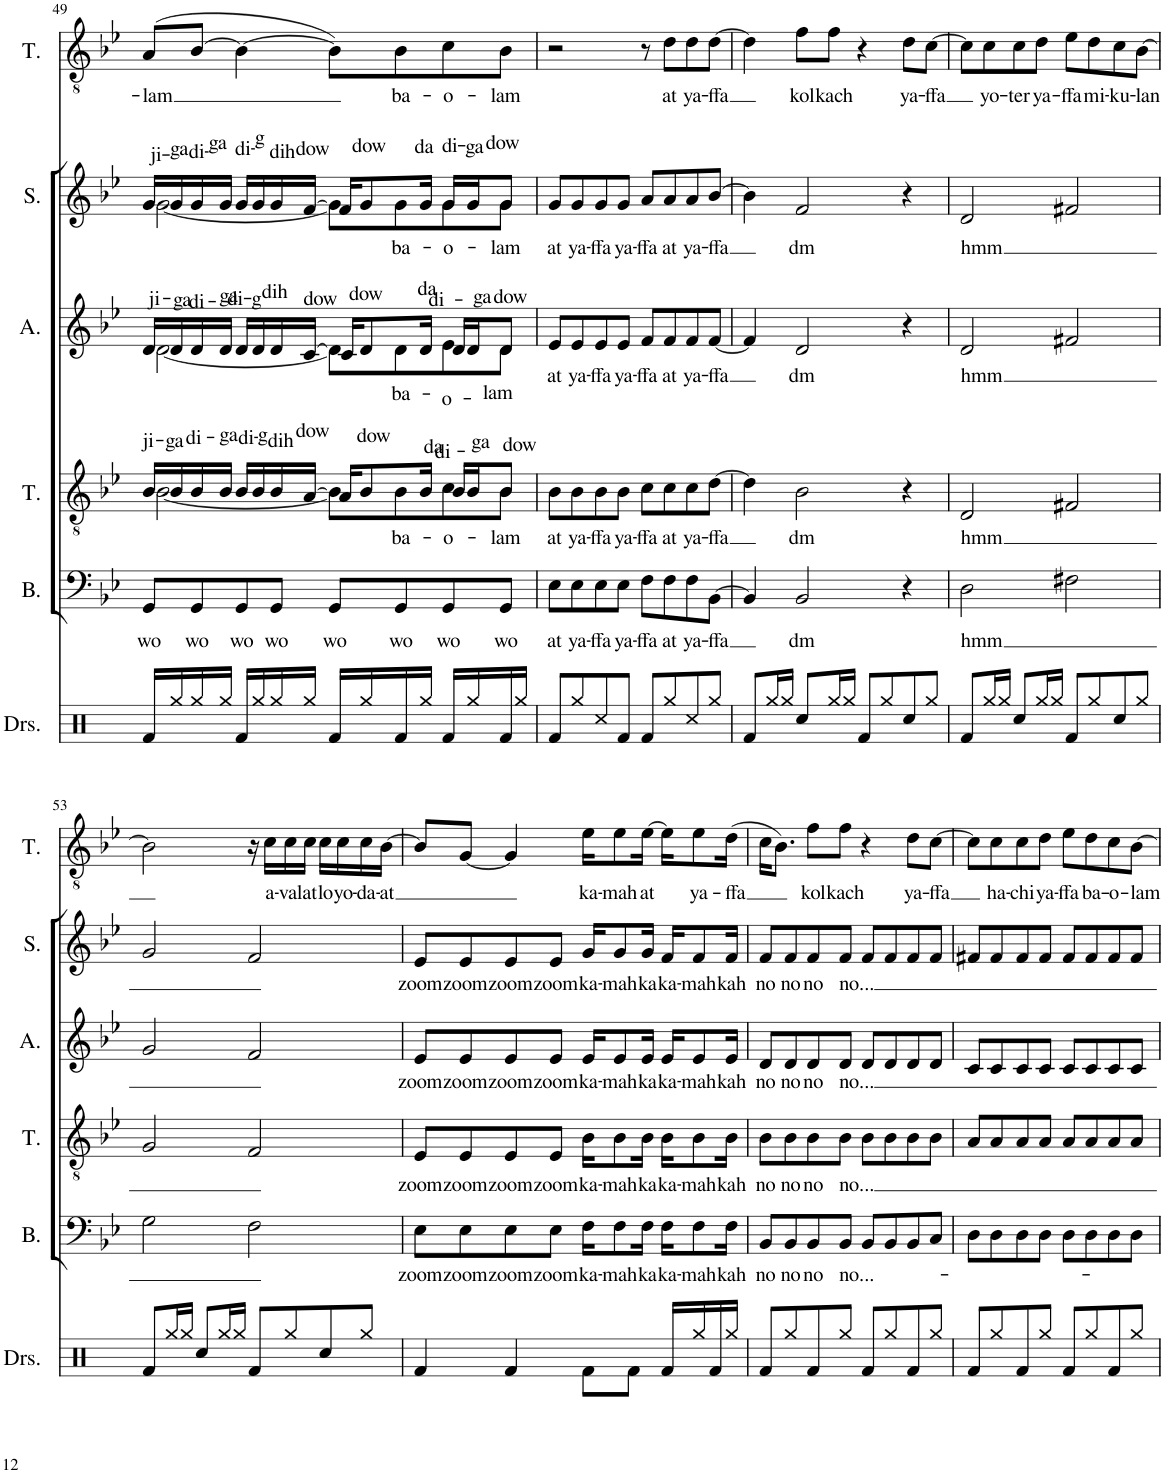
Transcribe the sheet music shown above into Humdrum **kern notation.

**kern	**kern	**text	**kern	**text	**kern	**text	**kern	**text	**kern	**text
*part6	*part5	*part5	*part4	*part4	*part3	*part3	*part2	*part2	*part1	*part1
*staff6	*staff5	*staff5	*staff4	*staff4	*staff3	*staff3	*staff2	*staff2	*staff1	*staff1
*I"Drumset	*I"Bass	*	*I"Tenor	*	*I"Alto	*	*I"Soprano	*	*I"Tenor	*
*I'Drs.	*I'B.	*	*I'T.	*	*I'A.	*	*I'S.	*	*I'T.	*
!!LO:PB:g=z
*clefX	*clefF4	*	*clefGv2	*	*clefG2	*	*clefG2	*	*clefGv2	*
*k[]	*k[b-e-]	*	*k[b-e-]	*	*k[b-e-]	*	*k[b-e-]	*	*k[b-e-]	*
*M4/4	*M4/4	*	*M4/4	*	*M4/4	*	*M4/4	*	*M4/4	*
=49	=49	=49	=49	=49	=49	=49	=49	=49	=49	=49
!	!	!LO:LY:b	!	!LO:LY:a	!	!LO:LY:a	!	!LO:LY:a	!	!LO:LY:b
*	*	*	*^	*	*^	*	*^	*	*	*
16Rf/LL	8GG/L	wo	16B-/LL	[2B-\	ji-	16d/LL	[2d\	ji-	16g/LL	[2g\	ji-	(8A/L	-lam
!	!	!	!	!	!LO:LY:a	!	!	!LO:LY:a	!	!	!LO:LY:a	!	!
16Rgg/	.	.	16B-/	.	-ga	16d/	.	-ga	16g/	.	-ga	.	.
!	!	!LO:LY:b	!	!	!LO:LY:a	!	!	!LO:LY:a	!	!	!LO:LY:a	!	!
16Rgg/	8GG/	wo	16B-/	.	di-	16d/	.	di-	16g/	.	di-	[8B-/J	.
!	!	!	!	!	!LO:LY:a	!	!	!LO:LY:a	!	!	!LO:LY:a	!	!
16Rgg/JJ	.	.	16B-/JJ	.	-ga	16d/JJ	.	-ga	16g/JJ	.	-ga	.	.
!	!	!LO:LY:b	!	!	!LO:LY:a	!	!	!LO:LY:a	!	!	!LO:LY:a	!	!
16Rf/LL	8GG/	wo	16B-/LL	.	di-	16d/LL	.	di-	16g/LL	.	di-	4B-\_	.
!	!	!	!	!	!LO:LY:a	!	!	!LO:LY:a	!	!	!LO:LY:a	!	!
16Rgg/	.	.	16B-/	.	-g	16d/	.	-g	16g/	.	-g	.	.
!	!	!LO:LY:b	!	!	!LO:LY:a	!	!	!LO:LY:a	!	!	!LO:LY:a	!	!
16Rgg/	8GG/J	wo	16B-/	.	dih	16d/	.	dih	16g/	.	dih	.	.
!	!	!	!	!	!LO:LY:a	!	!	!LO:LY:a	!	!	!LO:LY:a	!	!
16Rgg/JJ	.	.	[16A/JJ	.	dow	[16c/JJ	.	dow	[16f/JJ	.	dow	.	.
!	!	!LO:LY:b	!	!	!	!	!	!	!	!	!	!	!
16Rf/LL	8GG/L	wo	16A/KL]	8B-\L]	.	16c/KL]	8d\L]	.	16f/KL]	8g\L]	.	8B-\L])	.
!	!	!	!	!	!LO:LY:a	!	!	!LO:LY:a	!	!	!LO:LY:a	!	!
16Rgg/	.	.	8B-/	.	dow	8d/	.	dow	8g/	.	dow	.	.
!	!	!LO:LY:b	!	!	!LO:LY:b	!	!	!LO:LY:b	!	!	!LO:LY:b	!	!LO:LY:b
16Rf/	8GG/	wo	.	8B-\	ba-	.	8d\	ba-	.	8g\	ba-	8B-\	ba-
!	!	!	!	!	!LO:LY:a	!	!	!LO:LY:a	!	!	!LO:LY:a	!	!
16Rgg/JJ	.	.	16B-/Jk	.	da	16d/Jk	.	da	16g/Jk	.	da	.	.
!	!	!LO:LY:b	!	!	!LO:LY:a	!	!	!	!	!	!	!	!
!	!	!	!	!	!LO:LY:b	!	!	!LO:LY:a	!	!	!	!	!
!	!	!	!	!	!	!	!	!LO:LY:b	!	!	!LO:LY:a	!	!
!	!	!	!	!	!	!	!	!	!	!	!LO:LY:b	!	!LO:LY:b
16Rf/LL	8GG/	wo	16B-/LL	8c\	-o-	16d/LL	8e-\	-o-	16g/LL	8g\	-o-	8c\	-o-
!	!	!	!	!	!LO:LY:a	!	!	!LO:LY:a	!	!	!LO:LY:a	!	!
16Rgg/	.	.	16B-/J	.	-ga	16d/J	.	-ga	16g/J	.	-ga	.	.
!	!	!LO:LY:b	!	!	!LO:LY:a	!	!	!	!	!	!	!	!
!	!	!	!	!	!LO:LY:b	!	!	!LO:LY:a	!	!	!	!	!
!	!	!	!	!	!	!	!	!LO:LY:b	!	!	!LO:LY:a	!	!
!	!	!	!	!	!	!	!	!	!	!	!LO:LY:b	!	!LO:LY:b
16Rf/	8GG/J	wo	8B-/J	8B-\J	-lam	8d/J	8d\J	-lam	8g/J	8g\J	-lam	8B-\J	-lam
16Rgg/JJ	.	.	.	.	.	.	.	.	.	.	.	.	.
*	*	*	*v	*v	*	*	*	*	*v	*v	*	*	*
*	*	*	*	*	*v	*v	*	*	*	*	*
=50	=50	=50	=50	=50	=50	=50	=50	=50	=50	=50
!	!	!LO:LY:b	!	!LO:LY:b	!	!LO:LY:b	!	!LO:LY:b	!	!
8Rf/L	8E-\L	at	8B-\L	at	8e-/L	at	8g/L	at	2r	.
!	!	!LO:LY:b	!	!LO:LY:b	!	!LO:LY:b	!	!LO:LY:b	!	!
8Rgg/	8E-\	ya-	8B-\	ya-	8e-/	ya-	8g/	ya-	.	.
!	!	!LO:LY:b	!	!LO:LY:b	!	!LO:LY:b	!	!LO:LY:b	!	!
8Rcc/	8E-\	-ffa	8B-\	-ffa	8e-/	-ffa	8g/	-ffa	.	.
!	!	!LO:LY:b	!	!LO:LY:b	!	!LO:LY:b	!	!LO:LY:b	!	!
8Rf/J	8E-\J	ya-	8B-\J	ya-	8e-/J	ya-	8g/J	ya-	.	.
!	!	!LO:LY:b	!	!LO:LY:b	!	!LO:LY:b	!	!LO:LY:b	!	!
8Rf/L	8F\L	-ffa	8c\L	-ffa	8f/L	-ffa	8a/L	-ffa	8r	.
!	!	!LO:LY:b	!	!LO:LY:b	!	!LO:LY:b	!	!LO:LY:b	!	!LO:LY:b
8Rgg/	8F\	at	8c\	at	8f/	at	8a/	at	8d\L	at
!	!	!LO:LY:b	!	!LO:LY:b	!	!LO:LY:b	!	!LO:LY:b	!	!LO:LY:b
8Rcc/	8F\	ya-	8c\	ya-	8f/	ya-	8a/	ya-	8d\	ya-
!	!	!LO:LY:b	!	!LO:LY:b	!	!LO:LY:b	!	!LO:LY:b	!	!LO:LY:b
8Rgg/J	[8BB-\J	-ffa	[8d\J	-ffa	[8f/J	-ffa	[8b-/J	-ffa	[8d\J	-ffa
=51	=51	=51	=51	=51	=51	=51	=51	=51	=51	=51
8Rf/L	4BB-/]	.	4d\]	.	4f/]	.	4b-\]	.	4d\]	.
16Rgg/L	.	.	.	.	.	.	.	.	.	.
16Rgg/JJ	.	.	.	.	.	.	.	.	.	.
!	!	!LO:LY:b	!	!LO:LY:b	!	!LO:LY:b	!	!LO:LY:b	!	!LO:LY:b
8Rcc/L	2BB-/	dm	2B-\	dm	2d/	dm	2f/	dm	8f\L	kol
!	!	!	!	!	!	!	!	!	!	!LO:LY:b
16Rgg/L	.	.	.	.	.	.	.	.	8f\J	kach
16Rgg/JJ	.	.	.	.	.	.	.	.	.	.
8Rf/L	.	.	.	.	.	.	.	.	4r	.
8Rgg/	.	.	.	.	.	.	.	.	.	.
!	!	!	!	!	!	!	!	!	!	!LO:LY:b
8Rcc/	4r	.	4r	.	4r	.	4r	.	8d\L	ya-
!	!	!	!	!	!	!	!	!	!	!LO:LY:b
8Rgg/J	.	.	.	.	.	.	.	.	[8c\J	-ffa
=52	=52	=52	=52	=52	=52	=52	=52	=52	=52	=52
!	!	!LO:LY:b	!	!LO:LY:b	!	!LO:LY:b	!	!LO:LY:b	!	!
8Rf/L	2D\	hmm	2D/	hmm	2d/	hmm	2d/	hmm	8c\L]	.
!	!	!	!	!	!	!	!	!	!	!LO:LY:b
16Rgg/L	.	.	.	.	.	.	.	.	8c\	yo-
16Rgg/JJ	.	.	.	.	.	.	.	.	.	.
!	!	!	!	!	!	!	!	!	!	!LO:LY:b
8Rcc/L	.	.	.	.	.	.	.	.	8c\	-ter
!	!	!	!	!	!	!	!	!	!	!LO:LY:b
16Rgg/L	.	.	.	.	.	.	.	.	8d\J	ya-
16Rgg/JJ	.	.	.	.	.	.	.	.	.	.
!	!	!	!	!	!	!	!	!	!	!LO:LY:b
8Rf/L	2F#X\	.	2F#X/	.	2f#X/	.	2f#X/	.	8e-\L	-ffa
!	!	!	!	!	!	!	!	!	!	!LO:LY:b
8Rgg/	.	.	.	.	.	.	.	.	8d\	mi-
!	!	!	!	!	!	!	!	!	!	!LO:LY:b
8Rcc/	.	.	.	.	.	.	.	.	8c\	-ku-
!	!	!	!	!	!	!	!	!	!	!LO:LY:b
8Rgg/J	.	.	.	.	.	.	.	.	[8B-\J	-lan
!!LO:LB:g=z
=53	=53	=53	=53	=53	=53	=53	=53	=53	=53	=53
8Rf/L	2G\	.	2G/	.	2g/	.	2g/	.	2B-\]	.
16Rgg/L	.	.	.	.	.	.	.	.	.	.
16Rgg/JJ	.	.	.	.	.	.	.	.	.	.
8Rcc/L	.	.	.	.	.	.	.	.	.	.
16Rgg/L	.	.	.	.	.	.	.	.	.	.
16Rgg/JJ	.	.	.	.	.	.	.	.	.	.
8Rf/L	2F\	.	2F/	.	2f/	.	2f/	.	16r	.
!	!	!	!	!	!	!	!	!	!	!LO:LY:b
.	.	.	.	.	.	.	.	.	16c\LL	a-
!	!	!	!	!	!	!	!	!	!	!LO:LY:b
8Rgg/	.	.	.	.	.	.	.	.	16c\	-val
!	!	!	!	!	!	!	!	!	!	!LO:LY:b
.	.	.	.	.	.	.	.	.	16c\JJ	at
!	!	!	!	!	!	!	!	!	!	!LO:LY:b
8Rcc/	.	.	.	.	.	.	.	.	16c\LL	lo
!	!	!	!	!	!	!	!	!	!	!LO:LY:b
.	.	.	.	.	.	.	.	.	16c\	yo-
!	!	!	!	!	!	!	!	!	!	!LO:LY:b
8Rgg/J	.	.	.	.	.	.	.	.	16c\	-da-
!	!	!	!	!	!	!	!	!	!	!LO:LY:b
.	.	.	.	.	.	.	.	.	[16B-\JJ	-at
=54	=54	=54	=54	=54	=54	=54	=54	=54	=54	=54
!	!	!LO:LY:b	!	!LO:LY:b	!	!LO:LY:b	!	!LO:LY:b	!	!
4Rf/	8E-\L	zoom	8E-/L	zoom	8e-/L	zoom	8e-/L	zoom	8B-/L]	.
!	!	!LO:LY:b	!	!LO:LY:b	!	!LO:LY:b	!	!LO:LY:b	!	!
.	8E-\	zoom	8E-/	zoom	8e-/	zoom	8e-/	zoom	[8G/J	.
!	!	!LO:LY:b	!	!LO:LY:b	!	!LO:LY:b	!	!LO:LY:b	!	!
4Rf/	8E-\	zoom	8E-/	zoom	8e-/	zoom	8e-/	zoom	4G/]	.
!	!	!LO:LY:b	!	!LO:LY:b	!	!LO:LY:b	!	!LO:LY:b	!	!
.	8E-\J	zoom	8E-/J	zoom	8e-/J	zoom	8e-/J	zoom	.	.
!	!	!LO:LY:b	!	!LO:LY:b	!	!LO:LY:b	!	!LO:LY:b	!	!LO:LY:b
8Rf\L	16F\KL	ka-	16B-\KL	ka-	16e-/KL	ka-	16g/KL	ka-	16e-\KL	ka-
!	!	!LO:LY:b	!	!LO:LY:b	!	!LO:LY:b	!	!LO:LY:b	!	!LO:LY:b
.	8F\	-mah	8B-\	-mah	8e-/	-mah	8g/	-mah	8e-\	-mah
8Rf\J	.	.	.	.	.	.	.	.	.	.
!	!	!LO:LY:b	!	!LO:LY:b	!	!LO:LY:b	!	!LO:LY:b	!	!LO:LY:b
.	16F\Jk	ka	16B-\Jk	ka	16e-/Jk	ka	16g/Jk	ka	[16e-\Jk	at
!	!	!LO:LY:b	!	!LO:LY:b	!	!LO:LY:b	!	!LO:LY:b	!	!
16Rf/LL	16F\KL	ka-	16B-\KL	ka-	16e-/KL	ka-	16f/KL	ka-	16e-\KL]	.
!	!	!LO:LY:b	!	!LO:LY:b	!	!LO:LY:b	!	!LO:LY:b	!	!LO:LY:b
16Rgg/	8F\	-mah	8B-\	-mah	8e-/	-mah	8f/	-mah	8e-\	ya-
16Rf/	.	.	.	.	.	.	.	.	.	.
!	!	!LO:LY:b	!	!LO:LY:b	!	!LO:LY:b	!	!LO:LY:b	!	!LO:LY:b
16Rgg/JJ	16F\Jk	kah	16B-\Jk	kah	16e-/Jk	kah	16f/Jk	kah	(16d\Jk	-ffa
=55	=55	=55	=55	=55	=55	=55	=55	=55	=55	=55
!	!	!LO:LY:b	!	!LO:LY:b	!	!LO:LY:b	!	!LO:LY:b	!	!
8Rf/L	8BB-/L	no	8B-\L	no	8d/L	no	8f/L	no	16c\KL	.
.	.	.	.	.	.	.	.	.	8.B-\J)	.
!	!	!LO:LY:b	!	!LO:LY:b	!	!LO:LY:b	!	!LO:LY:b	!	!
8Rgg/	8BB-/	no	8B-\	no	8d/	no	8f/	no	.	.
!	!	!LO:LY:b	!	!LO:LY:b	!	!LO:LY:b	!	!LO:LY:b	!	!LO:LY:b
8Rf/	8BB-/	no	8B-\	no	8d/	no	8f/	no	8f\L	kol
!	!	!LO:LY:b	!	!LO:LY:b	!	!LO:LY:b	!	!LO:LY:b	!	!LO:LY:b
8Rgg/J	8BB-/J	no...-	8B-\J	no...	8d/J	-no...	8f/J	no...	8f\J	kach
8Rf/L	8BB-/L	.	8B-\L	.	8d/L	.	8f/L	.	4r	.
8Rgg/	8BB-/	.	8B-\	.	8d/	.	8f/	.	.	.
!	!	!	!	!	!	!	!	!	!	!LO:LY:b
8Rf/	8BB-/	.	8B-\	.	8d/	.	8f/	.	8d\L	ya-
!	!	!	!	!	!	!	!	!	!	!LO:LY:b
8Rgg/J	8C/J	.	8B-\J	.	8d/J	.	8f/J	.	[8c\J	-ffa
=56	=56	=56	=56	=56	=56	=56	=56	=56	=56	=56
8Rf/L	8D\L	.	8A/L	.	8c/L	.	8f#X/L	.	8c\L]	.
!	!	!	!	!	!	!	!	!	!	!LO:LY:b
8Rgg/	8D\	.	8A/	.	8c/	.	8f#/	.	8c\	ha-
!	!	!	!	!	!	!	!	!	!	!LO:LY:b
8Rf/	8D\	.	8A/	.	8c/	.	8f#/	.	8c\	-chi
!	!	!	!	!	!	!	!	!	!	!LO:LY:b
8Rgg/J	8D\J	.	8A/J	.	8c/J	.	8f#/J	.	8d\J	ya-
!	!	!	!	!	!	!	!	!	!	!LO:LY:b
8Rf/L	8D\L	.	8A/L	.	8c/L	.	8f#/L	.	8e-\L	-ffa
!	!	!	!	!	!	!	!	!	!	!LO:LY:b
8Rgg/	8D\	.	8A/	.	8c/	.	8f#/	.	8d\	ba-
!	!	!	!	!	!	!	!	!	!	!LO:LY:b
8Rf/	8D\	.	8A/	.	8c/	.	8f#/	.	8c\	-o-
!	!	!	!	!	!	!	!	!	!	!LO:LY:b
8Rgg/J	8D\J	.	8A/J	.	8c/J	.	8f#/J	.	[8B-\J	-lam
=	=	=	=	=	=	=	=	=	=	=
*-	*-	*-	*-	*-	*-	*-	*-	*-	*-	*-
